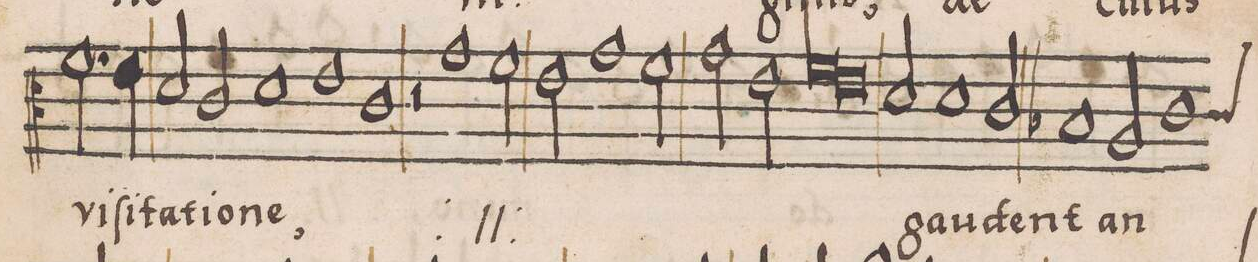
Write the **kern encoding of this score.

**kern	**text	**text
*I"CANTVS	*	*
*clefC3	*	*
*k[]	*	*
*met(C|)	*	*
*M2/1	*	*
2.f\	vi-	.
4e\	-ſi-	.
2d/	-ta-	.
2c/	-ti-	.
=34-	=34-	=34-
1d	-o-	.
1e	-ne,	.
=35-	=35-	=35-
1c	.	.
2r	.	.
*	*ij	*
1g\	de	.
=36-	=36-	=36-
2f\	cu-	.
2e\	-ius	.
1g\	vi-	.
=37-	=37-	=37-
2f\	-ſi-	.
2g\	-ta-	.
2e\	-ti-	.
=38-	=38-	=38-
*lig	*	*
1f	-o-	.
1e	.	.
*Xlig	*	*
=39-	=39-	=39-
2d/	-ne	.
*	*Xij	*
1d	gau-	.
2c/	.	.
=40-	=40-	=40-
1B-X	-dent	.
2A/	an-	.
*custos:c	*	*
1c\	.	.
=41-	=41-	=41-
*-	*-	*-
